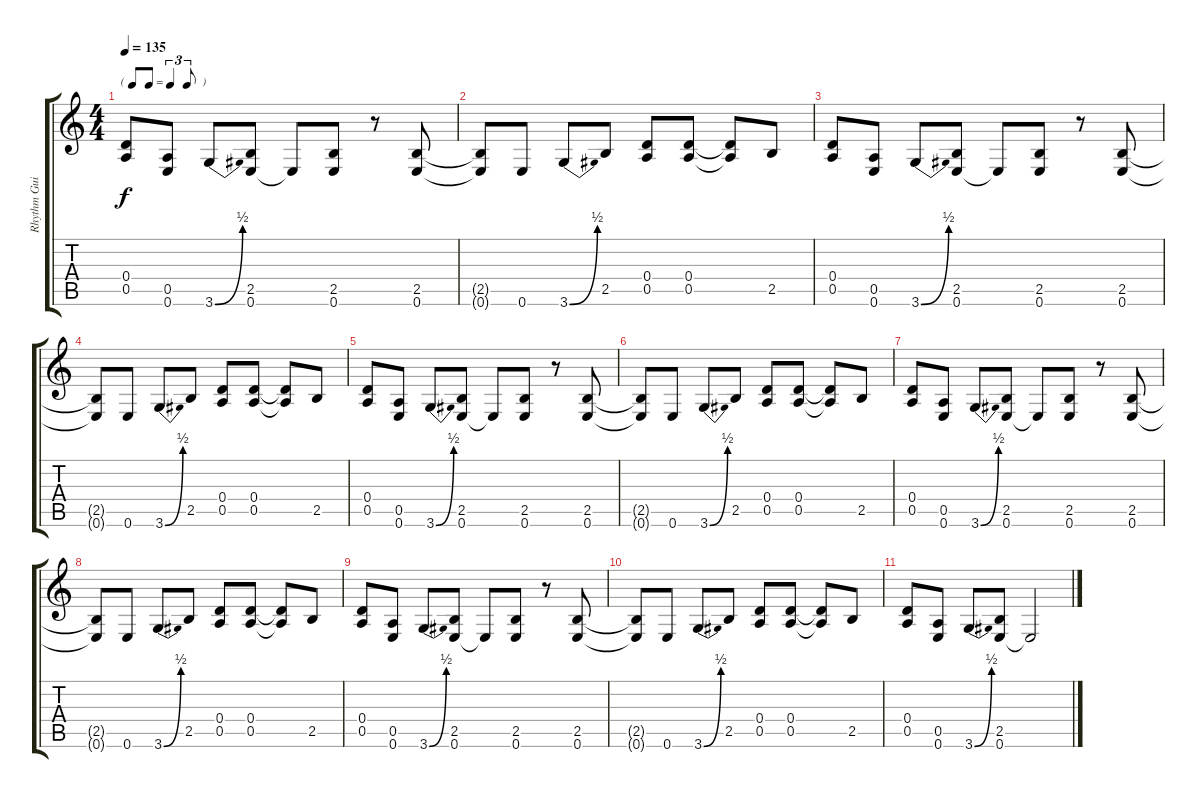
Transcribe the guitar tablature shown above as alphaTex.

\track ("Rhythm Guitar" "Rhythm Gui") {instrument overdrivenguitar}
\staff {score tabs}
\tuning (E4 B3 G3 D3 A2 E2) {hide}
\ts (4 4)
\tf triplet8th
\tempo 135
\clef g2
\ks c
(0.4 0.5).8{dy f} (0.5 0.6).8 3.6{be (bend 0 0 60 2)}.8 (2.5 0.6).8 0.6{t}.8 (2.5 0.6).8 r.8 (2.5 0.6).8 |
(2.5{t} 0.6{t}).8 0.6.8 3.6{be (bend 0 0 60 2)}.8 2.5.8 (0.4 0.5).8 (0.4 0.5).8 (0.4{t} 0.5{t}).8 2.5.8 |
(0.4 0.5).8 (0.5 0.6).8 3.6{be (bend 0 0 60 2)}.8 (2.5 0.6).8 0.6{t}.8 (2.5 0.6).8 r.8 (2.5 0.6).8 |
(2.5{t} 0.6{t}).8 0.6.8 3.6{be (bend 0 0 60 2)}.8 2.5.8 (0.4 0.5).8 (0.4 0.5).8 (0.4{t} 0.5{t}).8 2.5.8 |
(0.4 0.5).8 (0.5 0.6).8 3.6{be (bend 0 0 60 2)}.8 (2.5 0.6).8 0.6{t}.8 (2.5 0.6).8 r.8 (2.5 0.6).8 |
(2.5{t} 0.6{t}).8 0.6.8 3.6{be (bend 0 0 60 2)}.8 2.5.8 (0.4 0.5).8 (0.4 0.5).8 (0.4{t} 0.5{t}).8 2.5.8 |
(0.4 0.5).8 (0.5 0.6).8 3.6{be (bend 0 0 60 2)}.8 (2.5 0.6).8 0.6{t}.8 (2.5 0.6).8 r.8 (2.5 0.6).8 |
(2.5{t} 0.6{t}).8 0.6.8 3.6{be (bend 0 0 60 2)}.8 2.5.8 (0.4 0.5).8 (0.4 0.5).8 (0.4{t} 0.5{t}).8 2.5.8 |
(0.4 0.5).8 (0.5 0.6).8 3.6{be (bend 0 0 60 2)}.8 (2.5 0.6).8 0.6{t}.8 (2.5 0.6).8 r.8 (2.5 0.6).8 |
(2.5{t} 0.6{t}).8 0.6.8 3.6{be (bend 0 0 60 2)}.8 2.5.8 (0.4 0.5).8 (0.4 0.5).8 (0.4{t} 0.5{t}).8 2.5.8 |
(0.4 0.5).8 (0.5 0.6).8 3.6{be (bend 0 0 60 2)}.8 (2.5 0.6).8 0.6{t}.2
